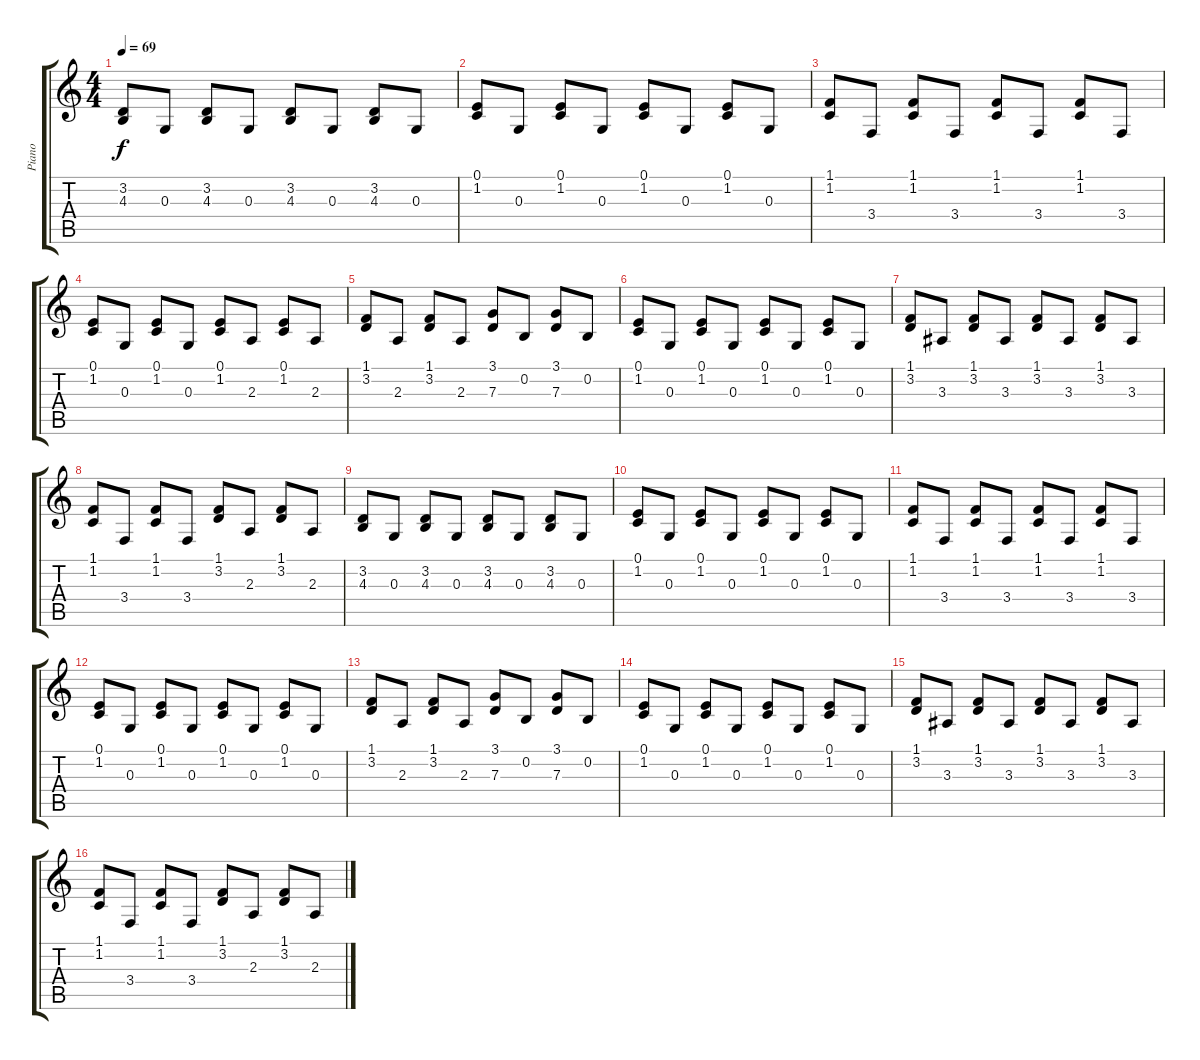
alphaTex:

\track ("Piano" "Piano") {instrument acousticgrandpiano}
\staff {score tabs}
\tuning (E4 B3 G3 D3 A2 E2) {hide}
\ts (4 4)
\tempo 69
\clef g2
\ks c
(3.2 4.3).8{dy f} 0.3.8 (3.2 4.3).8 0.3.8 (3.2 4.3).8 0.3.8 (3.2 4.3).8 0.3.8 |
(0.1 1.2).8 0.3.8 (0.1 1.2).8 0.3.8 (0.1 1.2).8 0.3.8 (0.1 1.2).8 0.3.8 |
(1.1 1.2).8 3.4.8 (1.1 1.2).8 3.4.8 (1.1 1.2).8 3.4.8 (1.1 1.2).8 3.4.8 |
(0.1 1.2).8 0.3.8 (0.1 1.2).8 0.3.8 (0.1 1.2).8 2.3.8 (0.1 1.2).8 2.3.8 |
(1.1 3.2).8 2.3.8 (1.1 3.2).8 2.3.8 (3.1 7.3).8 0.2.8 (3.1 7.3).8 0.2.8 |
(0.1 1.2).8 0.3.8 (0.1 1.2).8 0.3.8 (0.1 1.2).8 0.3.8 (0.1 1.2).8 0.3.8 |
(1.1 3.2).8 3.3.8 (1.1 3.2).8 3.3.8 (1.1 3.2).8 3.3.8 (1.1 3.2).8 3.3.8 |
(1.1 1.2).8 3.4.8 (1.1 1.2).8 3.4.8 (1.1 3.2).8 2.3.8 (1.1 3.2).8 2.3.8 |
(3.2 4.3).8 0.3.8 (3.2 4.3).8 0.3.8 (3.2 4.3).8 0.3.8 (3.2 4.3).8 0.3.8 |
(0.1 1.2).8 0.3.8 (0.1 1.2).8 0.3.8 (0.1 1.2).8 0.3.8 (0.1 1.2).8 0.3.8 |
(1.1 1.2).8 3.4.8 (1.1 1.2).8 3.4.8 (1.1 1.2).8 3.4.8 (1.1 1.2).8 3.4.8 |
(0.1 1.2).8 0.3.8 (0.1 1.2).8 0.3.8 (0.1 1.2).8 0.3.8 (0.1 1.2).8 0.3.8 |
(1.1 3.2).8 2.3.8 (1.1 3.2).8 2.3.8 (3.1 7.3).8 0.2.8 (3.1 7.3).8 0.2.8 |
(0.1 1.2).8 0.3.8 (0.1 1.2).8 0.3.8 (0.1 1.2).8 0.3.8 (0.1 1.2).8 0.3.8 |
(1.1 3.2).8 3.3.8 (1.1 3.2).8 3.3.8 (1.1 3.2).8 3.3.8 (1.1 3.2).8 3.3.8 |
(1.1 1.2).8 3.4.8 (1.1 1.2).8 3.4.8 (1.1 3.2).8 2.3.8 (1.1 3.2).8 2.3.8
